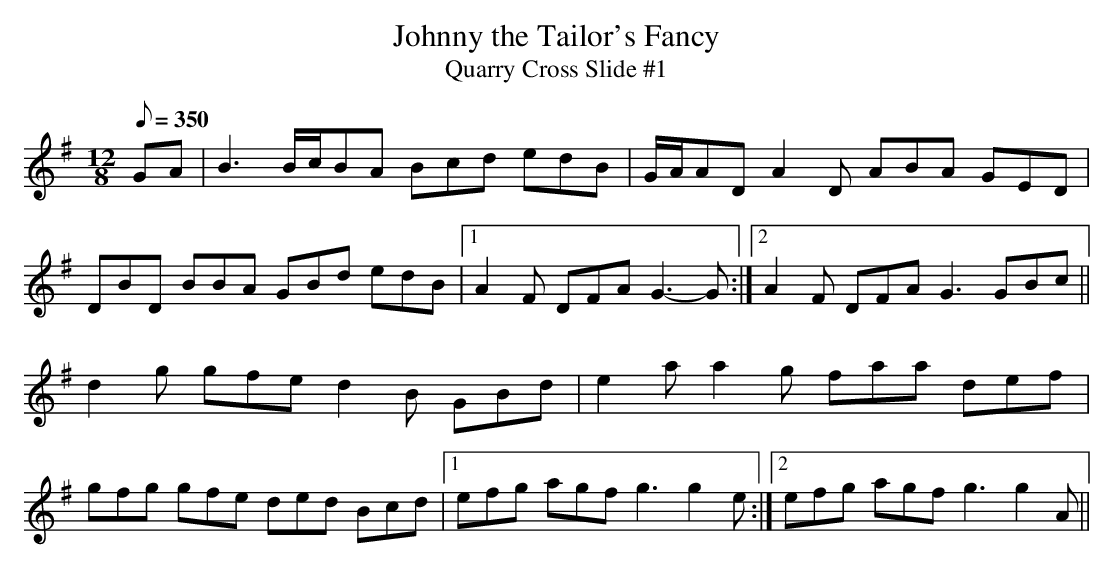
X:1
T: Johnny the Tailor's Fancy
T: Quarry Cross Slide #1
L: 1/8
M: 12/8
Q: 350
K: G
GA|B3 B/c/BA Bcd edB|G/A/AD A2D ABA GED|
DBD BBA GBd edB|1 A2F DFA G3-G :|2\
A2F DFA G3 GBc||
d2g gfe d2B GBd|e2a a2g faa def|
gfg gfe ded Bcd|1 efg agf g3 g2e :|2\
efg agf g3 g2A ||
